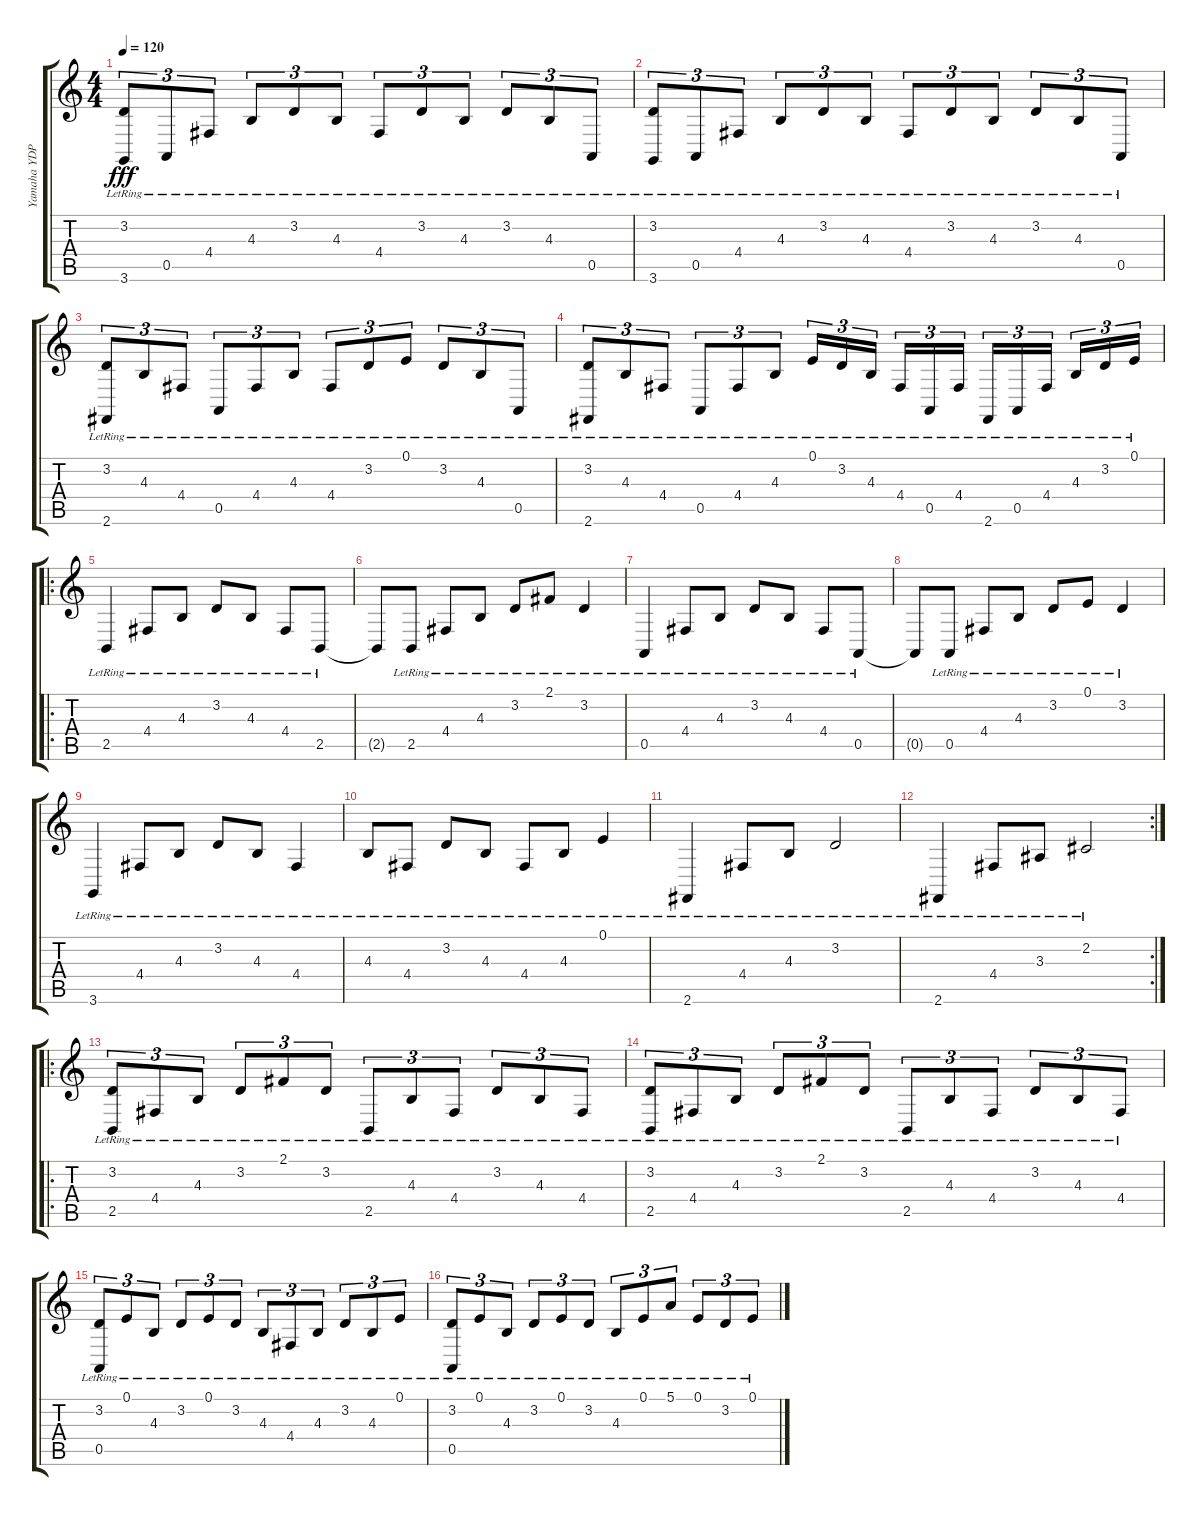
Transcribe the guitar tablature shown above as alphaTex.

\track ("Yamaha YDP113 Digital Piano" "Yamaha YDP") {instrument acousticgrandpiano}
\staff {score tabs}
\tuning (E4 B3 G3 D3 A2 E2) {hide}
\ts (4 4)
\tempo 120
\clef g2
\ks c
(3.2{lr} 3.6{lr}).8{tu (3 2) dy fff} 0.5{lr}.8{tu (3 2)} 4.4{lr}.8{tu (3 2)} 4.3{lr}.8{tu (3 2)} 3.2{lr}.8{tu (3 2)} 4.3{lr}.8{tu (3 2)} 4.4{lr}.8{tu (3 2)} 3.2{lr}.8{tu (3 2)} 4.3{lr}.8{tu (3 2)} 3.2{lr}.8{tu (3 2)} 4.3{lr}.8{tu (3 2)} 0.5{lr}.8{tu (3 2)} |
(3.2{lr} 3.6{lr}).8{tu (3 2)} 0.5{lr}.8{tu (3 2)} 4.4{lr}.8{tu (3 2)} 4.3{lr}.8{tu (3 2)} 3.2{lr}.8{tu (3 2)} 4.3{lr}.8{tu (3 2)} 4.4{lr}.8{tu (3 2)} 3.2{lr}.8{tu (3 2)} 4.3{lr}.8{tu (3 2)} 3.2{lr}.8{tu (3 2)} 4.3{lr}.8{tu (3 2)} 0.5{lr}.8{tu (3 2)} |
(3.2{lr} 2.6{lr}).8{tu (3 2)} 4.3{lr}.8{tu (3 2)} 4.4{lr}.8{tu (3 2)} 0.5{lr}.8{tu (3 2)} 4.4{lr}.8{tu (3 2)} 4.3{lr}.8{tu (3 2)} 4.4{lr}.8{tu (3 2)} 3.2{lr}.8{tu (3 2)} 0.1{lr}.8{tu (3 2)} 3.2{lr}.8{tu (3 2)} 4.3{lr}.8{tu (3 2)} 0.5{lr}.8{tu (3 2)} |
(3.2{lr} 2.6{lr}).8{tu (3 2)} 4.3{lr}.8{tu (3 2)} 4.4{lr}.8{tu (3 2)} 0.5{lr}.8{tu (3 2)} 4.4{lr}.8{tu (3 2)} 4.3{lr}.8{tu (3 2)} 0.1{lr}.16{tu (3 2)} 3.2{lr}.16{tu (3 2)} 4.3{lr}.16{tu (3 2)} 4.4{lr}.16{tu (3 2)} 0.5{lr}.16{tu (3 2)} 4.4{lr}.16{tu (3 2)} 2.6{lr}.16{tu (3 2)} 0.5{lr}.16{tu (3 2)} 4.4{lr}.16{tu (3 2)} 4.3{lr}.16{tu (3 2)} 3.2{lr}.16{tu (3 2)} 0.1{lr}.16{tu (3 2)} |
\ro
2.5{lr}.4{volume 16 balance 16} 4.4{lr}.8 4.3{lr}.8 3.2{lr}.8 4.3{lr}.8 4.4{lr}.8 2.5{lr}.8 |
2.5{t}.8 2.5{lr}.8 4.4{lr}.8 4.3{lr}.8 3.2{lr}.8 2.1{lr}.8 3.2{lr}.4 |
0.5{lr}.4 4.4{lr}.8 4.3{lr}.8 3.2{lr}.8 4.3{lr}.8 4.4{lr}.8 0.5{lr}.8 |
0.5{t}.8 0.5{lr}.8 4.4{lr}.8 4.3{lr}.8 3.2{lr}.8 0.1{lr}.8 3.2{lr}.4 |
3.6{lr}.4 4.4{lr}.8 4.3{lr}.8 3.2{lr}.8 4.3{lr}.8 4.4{lr}.4 |
4.3{lr}.8 4.4{lr}.8 3.2{lr}.8 4.3{lr}.8 4.4{lr}.8 4.3{lr}.8 0.1{lr}.4 |
2.6{lr}.4 4.4{lr}.8 4.3{lr}.8 3.2{lr}.2 |
\rc 2
2.6{lr}.4 4.4{lr}.8 3.3{lr}.8 2.2{lr}.2 |
\ro
(3.2{lr} 2.5{lr}).8{tu (3 2)} 4.4{lr}.8{tu (3 2)} 4.3{lr}.8{tu (3 2)} 3.2{lr}.8{tu (3 2)} 2.1{lr}.8{tu (3 2)} 3.2{lr}.8{tu (3 2)} 2.5{lr}.8{tu (3 2)} 4.3{lr}.8{tu (3 2)} 4.4{lr}.8{tu (3 2)} 3.2{lr}.8{tu (3 2)} 4.3{lr}.8{tu (3 2)} 4.4{lr}.8{tu (3 2)} |
(3.2{lr} 2.5{lr}).8{tu (3 2)} 4.4{lr}.8{tu (3 2)} 4.3{lr}.8{tu (3 2)} 3.2{lr}.8{tu (3 2)} 2.1{lr}.8{tu (3 2)} 3.2{lr}.8{tu (3 2)} 2.5{lr}.8{tu (3 2)} 4.3{lr}.8{tu (3 2)} 4.4{lr}.8{tu (3 2)} 3.2{lr}.8{tu (3 2)} 4.3{lr}.8{tu (3 2)} 4.4{lr}.8{tu (3 2)} |
(3.2{lr} 0.5{lr}).8{tu (3 2)} 0.1{lr}.8{tu (3 2)} 4.3{lr}.8{tu (3 2)} 3.2{lr}.8{tu (3 2)} 0.1{lr}.8{tu (3 2)} 3.2{lr}.8{tu (3 2)} 4.3{lr}.8{tu (3 2)} 4.4{lr}.8{tu (3 2)} 4.3{lr}.8{tu (3 2)} 3.2{lr}.8{tu (3 2)} 4.3{lr}.8{tu (3 2)} 0.1{lr}.8{tu (3 2)} |
(3.2{lr} 0.5{lr}).8{tu (3 2)} 0.1{lr}.8{tu (3 2)} 4.3{lr}.8{tu (3 2)} 3.2{lr}.8{tu (3 2)} 0.1{lr}.8{tu (3 2)} 3.2{lr}.8{tu (3 2)} 4.3{lr}.8{tu (3 2)} 0.1{lr}.8{tu (3 2)} 5.1{lr}.8{tu (3 2)} 0.1{lr}.8{tu (3 2)} 3.2{lr}.8{tu (3 2)} 0.1{lr}.8{tu (3 2)}
